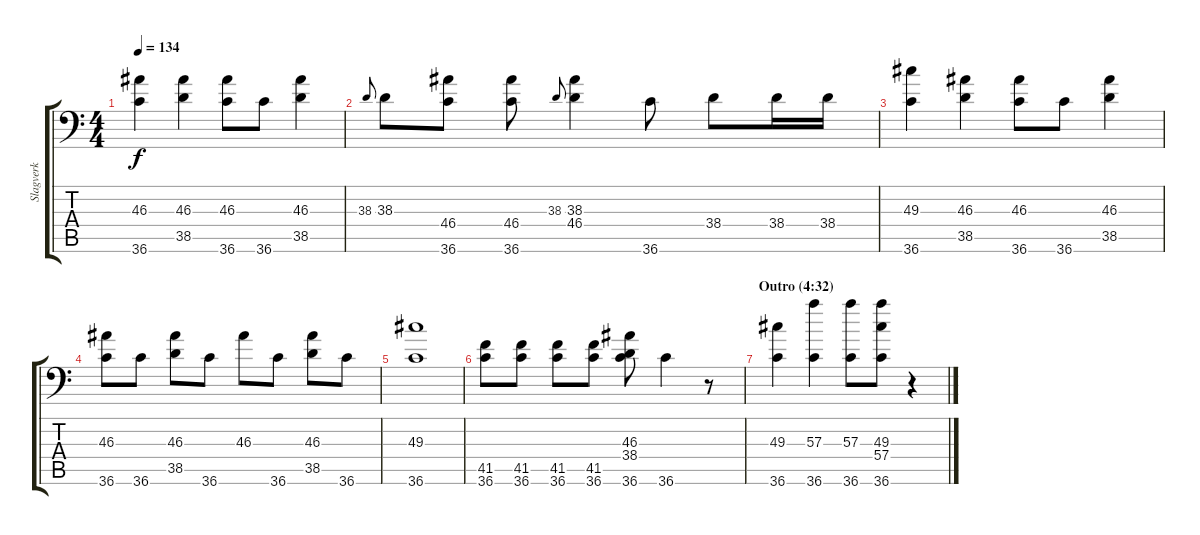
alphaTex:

\track ("Slagverk" "Slagverk") {instrument acousticgrandpiano}
\staff {score tabs}
\tuning (C-1 C-1 C-1 C-1 C-1 C-1) {hide}
\ts (4 4)
\tempo 134
\clef f4
\ks c
(46.3 36.6).4{dy f} (46.3 38.5).4 (46.3 36.6).8 36.6.8 (46.3 38.5).4 |
38.3.8{gr onbeat} 38.3.8 (46.4 36.6).8 (46.4 36.6).8 38.3.8{gr onbeat} (38.3 46.4).4 36.6.8 38.4.8 38.4.16 38.4.16 |
(49.3 36.6).4 (46.3 38.5).4 (46.3 36.6).8 36.6.8 (46.3 38.5).4 |
(46.3 36.6).8 36.6.8 (46.3 38.5).8 36.6.8 46.3.8 36.6.8 (46.3 38.5).8 36.6.8 |
(49.3 36.6).1 |
(41.5 36.6).8 (41.5 36.6).8 (41.5 36.6).8 (41.5 36.6).8 (46.3 38.4 36.6).8 36.6.4 r.8 |
\section ("" "Outro (4:32)")
(49.3 36.6).4 (57.3 36.6).4 (57.3 36.6).8 (49.3 57.4 36.6).8 r.4
